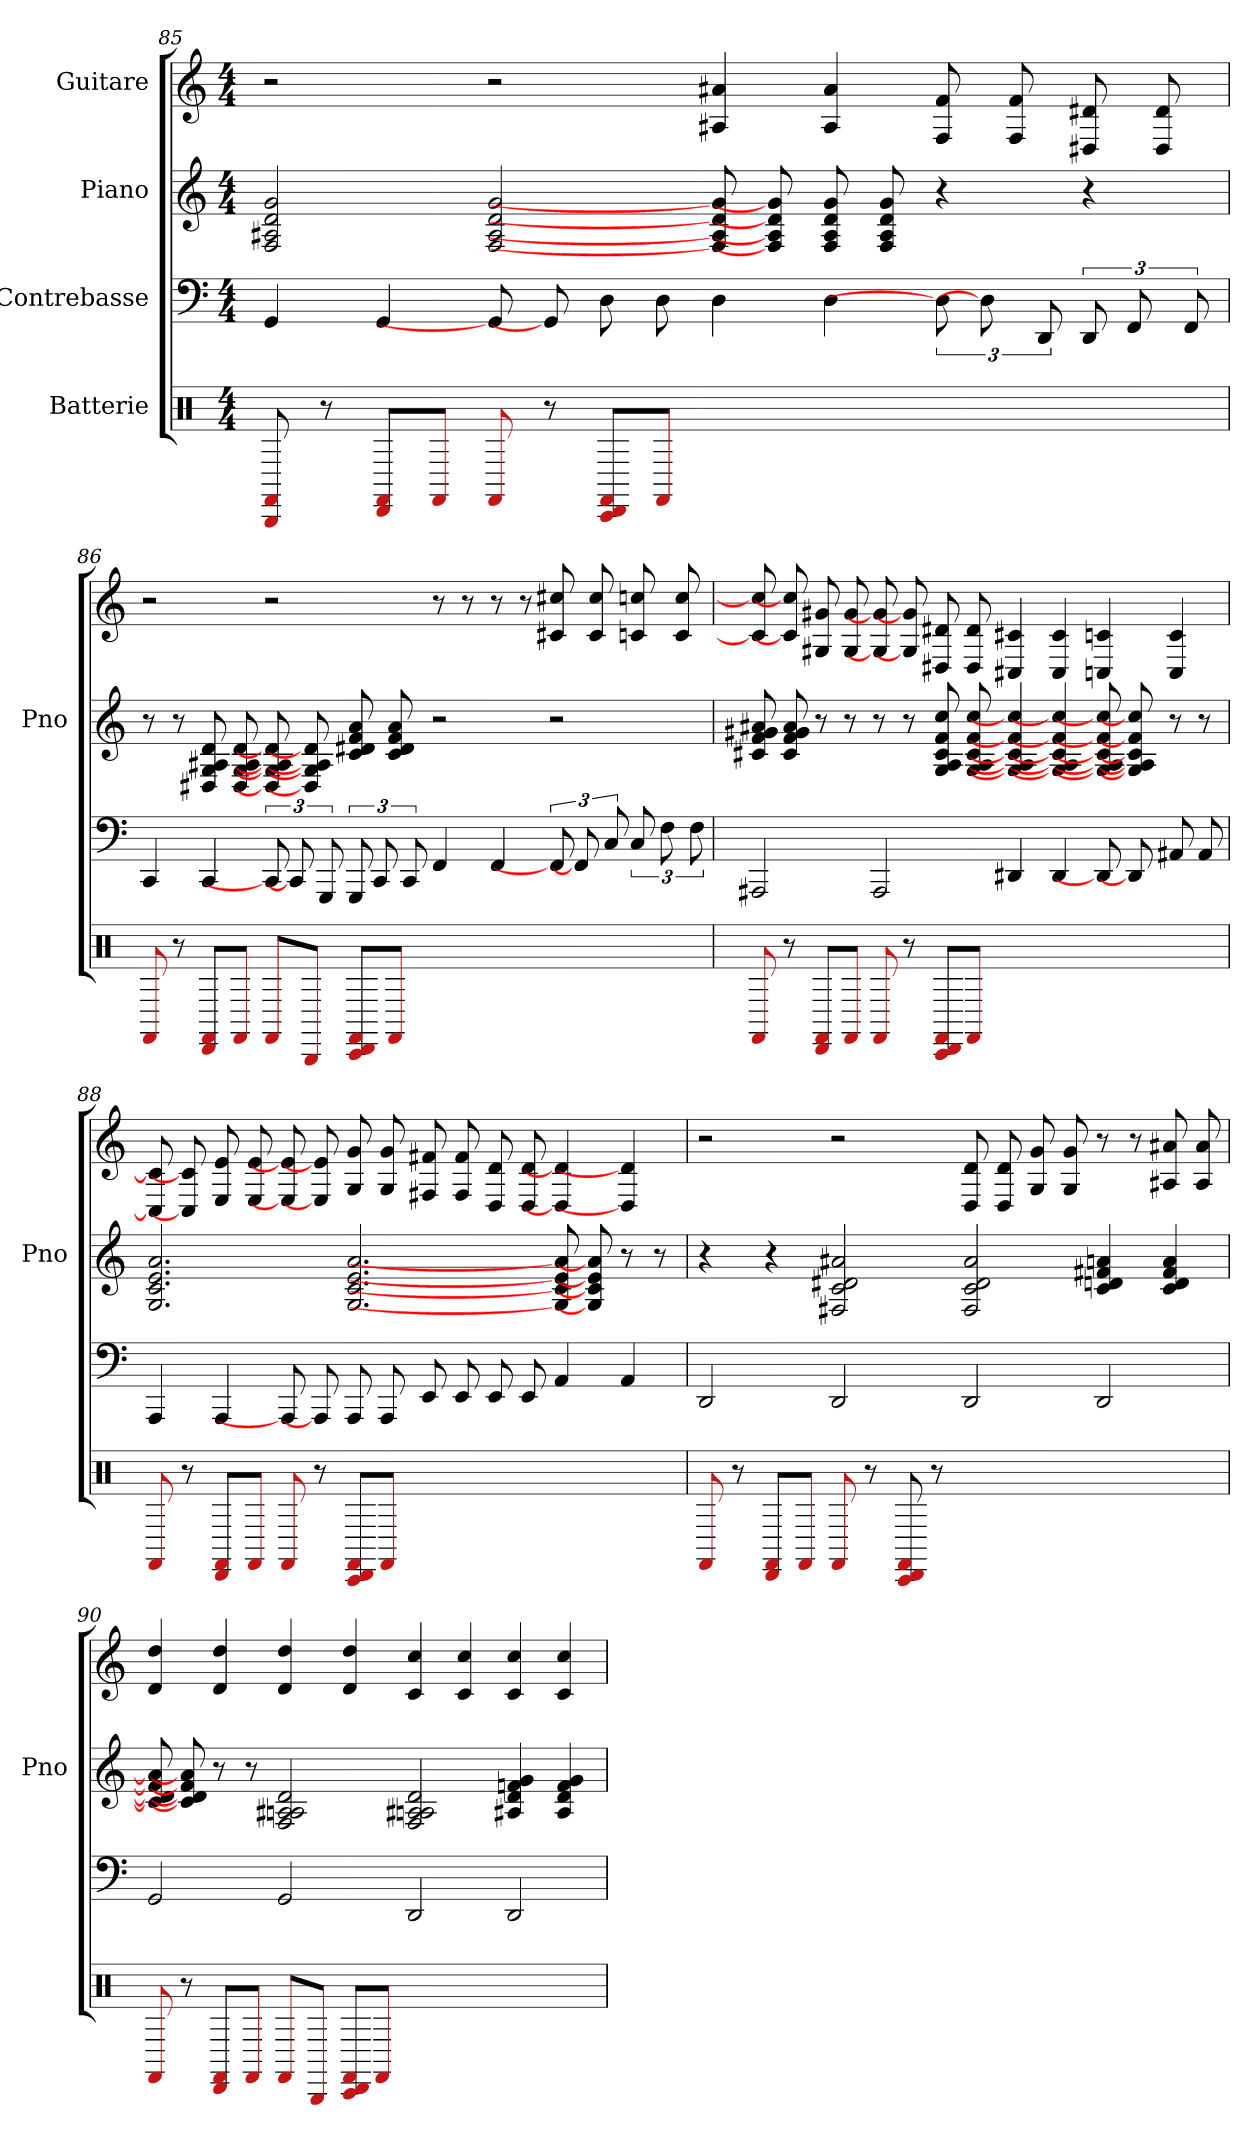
**kern	**kern	**kern	**kern
*part4	*part3	*part2	*part1
*staff4	*staff3	*staff2	*staff1
*I"Batterie	*I"Contrebasse	*I"Piano	*I"Guitare
*	*	*I'Pno	*
*clefX	*	*	*
*k[]	*k[]	*k[]	*k[]
*M4/4	*M4/4	*M4/4	*M4/4
=85	=85	=85	=85
8BBB 8FF#	4GG	2g 2d 2A# 2F	2r
8r	.	.	.
8DD/ 8FF#/L	4GG	.	.
8FF#/J	.	.	.
8FF#	8GG]	2g 2d 2A# 2F	2r
8r	8GG]	.	.
8DD/ 8FF#/ 8CC#/L	8D	.	.
8FF#/J	8D	.	.
1ryy	4D	8g] 8d] 8A#] 8F]	4a# 4A#
.	.	8g] 8d] 8A#] 8F]	.
.	4D	8g 8d 8A# 8F	4a# 4A#
.	.	8g 8d 8A# 8F	.
.	12D]	4r	8f 8F
.	12D]	.	.
.	.	.	8f 8F
.	12DD	.	.
.	12DD	4r	8d# 8D#
.	12FF	.	.
.	.	.	8d# 8D#
.	12FF	.	.
=86	=86	=86	=86
8FF#	4CC	8r	2r
8r	.	8r	.
8DD/ 8FF#/L	4CC	8d 8A# 8G 8D#	.
8FF#/J	.	8d 8A# 8G 8D#	.
8FF#/L	12CC]	8d] 8A#] 8G] 8D#]	2r
.	12CC]	.	.
8BBB/J	.	8d] 8A#] 8G] 8D#]	.
.	12GGG	.	.
8DD/ 8FF#/ 8CC#/L	12GGG	8a 8f 8d# 8c	.
.	12CC	.	.
8FF#/J	.	8a 8f 8d# 8c	.
.	12CC	.	.
1ryy	4FF	2r	8r
.	.	.	8r
.	4FF	.	8r
.	.	.	8r
.	12FF]	2r	8cc# 8c#
.	12FF]	.	.
.	.	.	8cc# 8c#
.	12C	.	.
.	12C	.	8cc 8c
.	12F	.	.
.	.	.	8cc 8c
.	12F	.	.
=87	=87	=87	=87
8FF#	2AAA#	8a# 8g# 8f 8c#	8cc] 8c]
8r	.	8a# 8g# 8f 8c#	8cc] 8c]
8DD/ 8FF#/L	.	8r	8g# 8G#
8FF#/J	.	8r	8g# 8G#
8FF#	2AAA#	8r	8g#] 8G#]
8r	.	8r	8g#] 8G#]
8DD/ 8FF#/ 8CC#/L	.	8cc 8f 8c# 8A 8G	8d# 8D#
8FF#/J	.	8cc 8f 8c# 8A 8G	8d# 8D#
1ryy	4DD#	4cc] 4f] 4c#] 4A] 4G]	4c# 4C#
.	4DD#	4cc] 4f] 4c#] 4A] 4G]	4c# 4C#
.	8DD#]	8cc] 8f] 8c#] 8A] 8G]	4c 4C
.	8DD#]	8cc] 8f] 8c#] 8A] 8G]	.
.	8AA#	8r	4c 4C
.	8AA#	8r	.
=88	=88	=88	=88
8FF#	4AAA	2.a 2.e 2.c 2.G	8c] 8C]
8r	.	.	8c] 8C]
8DD/ 8FF#/L	4AAA	.	8e 8E
8FF#/J	.	.	8e 8E
8FF#	8AAA]	.	8e] 8E]
8r	8AAA]	.	8e] 8E]
8DD/ 8FF#/ 8CC#/L	8AAA	2.a 2.e 2.c 2.G	8g 8G
8FF#/J	8AAA	.	8g 8G
1ryy	8EE	.	8f# 8F#
.	8EE	.	8f# 8F#
.	8EE	.	8d 8D
.	8EE	.	8d 8D
.	4AA	8a] 8e] 8c] 8G]	4d] 4D]
.	.	8a] 8e] 8c] 8G]	.
.	4AA	8r	4d] 4D]
.	.	8r	.
=89	=89	=89	=89
8FF#	2DD	4r	2r
8r	.	.	.
8DD/ 8FF#/L	.	4r	.
8FF#/J	.	.	.
8FF#	2DD	2a# 2d# 2c 2F#	2r
8r	.	.	.
8DD 8FF# 8CC#	.	.	.
8r	.	.	.
1ryy	2DD	2a# 2d# 2c 2F#	8d 8D
.	.	.	8d 8D
.	.	.	8g 8G
.	.	.	8g 8G
.	2DD	4a 4f# 4d 4c	8r
.	.	.	8r
.	.	4a 4f# 4d 4c	8a# 8A#
.	.	.	8a# 8A#
=90	=90	=90	=90
8FF#	2GG	8a] 8f#] 8d] 8c]	4dd 4d
8r	.	8a] 8f#] 8d] 8c]	.
8DD/ 8FF#/L	.	8r	4dd 4d
8FF#/J	.	8r	.
8FF#/L	2GG	2d 2A# 2A 2F	4dd 4d
8BBB/J	.	.	.
8DD/ 8FF#/ 8CC#/L	.	.	4dd 4d
8FF#/J	.	.	.
1ryy	2DD	2d 2A# 2A 2F	4cc 4c
.	.	.	4cc 4c
.	2DD	4g 4f 4d 4A#	4cc 4c
.	.	4g 4f 4d 4A#	4cc 4c
=	=	=	=
*-	*-	*-	*-
